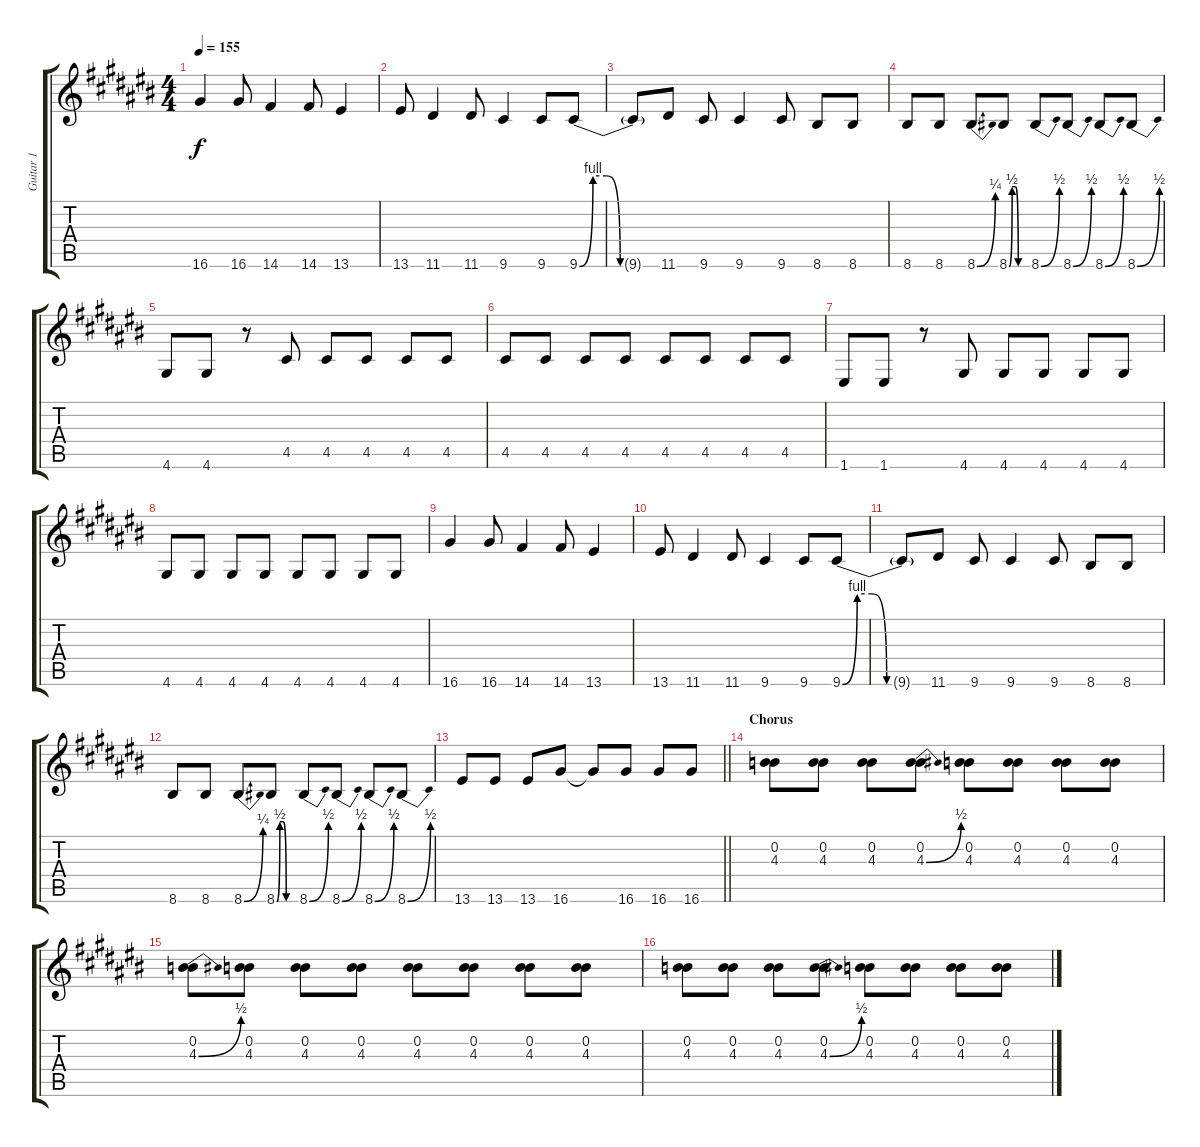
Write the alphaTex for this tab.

\track ("Guitar 1" "Guitar 1") {instrument electricguitarclean}
\staff {score tabs}
\tuning (E4 B3 G3 D3 A2 E2) {hide}
\ts (4 4)
\tempo 155
\clef g2
\ks c#
16.6.4{dy f} 16.6.8 14.6.4 14.6.8 13.6.4 |
13.6.8 11.6.4 11.6.8 9.6.4 9.6.8 9.6{be (custom 0 0 10 4 20 4 30 0 60 0)}.8 |
9.6{t}.8 11.6.8 9.6.8 9.6.4 9.6.8 8.6.8 8.6.8 |
8.6.8 8.6.8 8.6{be (bend 0 0 60 1)}.8 8.6{be (custom 0 0 10 2 20 2 30 0 60 0)}.8 8.6{be (bend 0 0 60 2)}.8 8.6{be (bend 0 0 60 2)}.8 8.6{be (bend 0 0 60 2)}.8 8.6{be (bend 0 0 60 2)}.8 |
4.6.8 4.6.8 r.8 4.5.8 4.5.8 4.5.8 4.5.8 4.5.8 |
4.5.8 4.5.8 4.5.8 4.5.8 4.5.8 4.5.8 4.5.8 4.5.8 |
1.6.8 1.6.8 r.8 4.6.8 4.6.8 4.6.8 4.6.8 4.6.8 |
4.6.8 4.6.8 4.6.8 4.6.8 4.6.8 4.6.8 4.6.8 4.6.8 |
16.6.4 16.6.8 14.6.4 14.6.8 13.6.4 |
13.6.8 11.6.4 11.6.8 9.6.4 9.6.8 9.6{be (custom 0 0 10 4 20 4 30 0 60 0)}.8 |
9.6{t}.8 11.6.8 9.6.8 9.6.4 9.6.8 8.6.8 8.6.8 |
8.6.8 8.6.8 8.6{be (bend 0 0 60 1)}.8 8.6{be (custom 0 0 10 2 20 2 30 0 60 0)}.8 8.6{be (bend 0 0 60 2)}.8 8.6{be (bend 0 0 60 2)}.8 8.6{be (bend 0 0 60 2)}.8 8.6{be (bend 0 0 60 2)}.8 |
\barLineRight lightlight
13.6.8 13.6.8 13.6.8 16.6.8 16.6{t}.8 16.6.8 16.6.8 16.6.8 |
\section ("" "Chorus")
(0.2 4.3).8{volume 12 instrument overdrivenguitar} (0.2 4.3).8 (0.2 4.3).8 (0.2 4.3{be (bend 0 0 60 2)}).8 (0.2 4.3).8 (0.2 4.3).8 (0.2 4.3).8 (0.2 4.3).8 |
(0.2 4.3{be (bend 0 0 60 2)}).8 (0.2 4.3).8 (0.2 4.3).8 (0.2 4.3).8 (0.2 4.3).8 (0.2 4.3).8 (0.2 4.3).8 (0.2 4.3).8 |
(0.2 4.3).8 (0.2 4.3).8 (0.2 4.3).8 (0.2 4.3{be (bend 0 0 60 2)}).8 (0.2 4.3).8 (0.2 4.3).8 (0.2 4.3).8 (0.2 4.3).8
